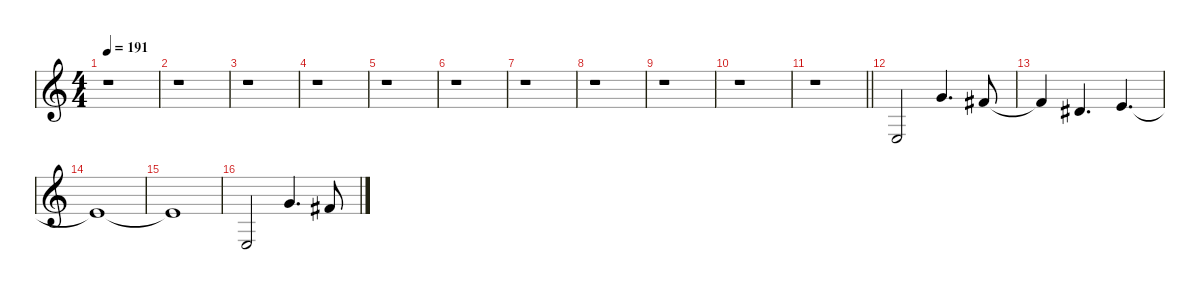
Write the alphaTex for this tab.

\defaultSystemsLayout 4
\hideDynamics
\bracketExtendMode nobrackets
\singleTrackTrackNamePolicy hidden
\multiTrackTrackNamePolicy hidden
\firstSystemTrackNameMode fullname
\firstSystemTrackNameOrientation horizontal
\otherSystemsTrackNameOrientation horizontal
\track ("Rhodes piano" "el.pno.") {instrument electricpiano1}
\staff {score}
\tuning (E4 B3 G3 D3 A2 E2 B1)
\ts (4 4)
\tempo 191
\clef g2
\ks c
r.1{dy f beam Down} |
r.1{beam Down} |
r.1{beam Down} |
r.1{beam Down} |
r.1{beam Down} |
r.1{beam Down} |
r.1{beam Down} |
r.1{beam Down} |
r.1{beam Down} |
r.1{beam Down} |
\barLineRight lightlight
r.1{beam Down} |
2.4.2{beam Up} 3.1.4{d beam Up} 2.1{acc #}.8{beam Up} |
2.1{t acc #}.4{beam Up} 4.2{acc #}.4{d beam Up} 5.2.4{d beam Up} |
5.2{t}.1{beam Up} |
5.2{t}.1{beam Up} |
2.4.2{beam Up} 3.1.4{d beam Up} 2.1{acc #}.8{beam Up}
